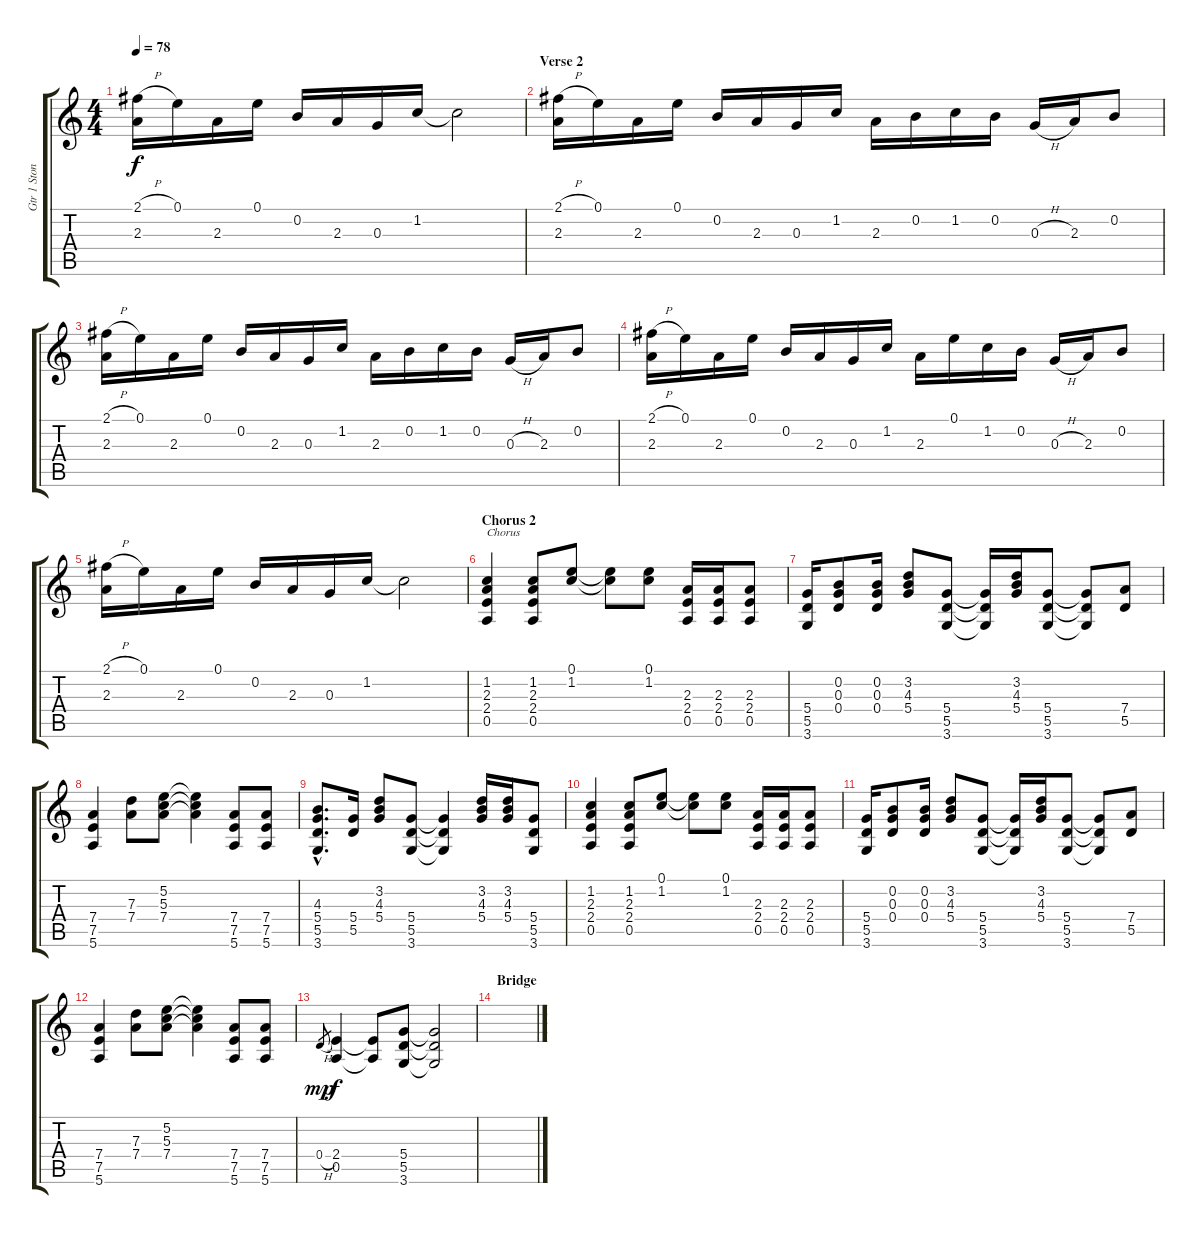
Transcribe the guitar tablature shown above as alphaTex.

\track ("Gtr 1 Stone Gossard" "Gtr 1 Ston") {instrument electricguitarjazz}
\staff {score tabs}
\tuning (E4 B3 G3 D3 A2 E2) {hide}
\ts (4 4)
\tempo 78
\clef g2
\ks c
(2.1{h} 2.3).16{dy f} 0.1.16 2.3.16 0.1.16 0.2.16 2.3.16 0.3.16 1.2.16 1.2{t}.2 |
\section ("" "Verse 2")
(2.1{h} 2.3).16 0.1.16 2.3.16 0.1.16 0.2.16 2.3.16 0.3.16 1.2.16 2.3.16 0.2.16 1.2.16 0.2.16 0.3{h}.16 2.3.16 0.2.8 |
(2.1{h} 2.3).16 0.1.16 2.3.16 0.1.16 0.2.16 2.3.16 0.3.16 1.2.16 2.3.16 0.2.16 1.2.16 0.2.16 0.3{h}.16 2.3.16 0.2.8 |
(2.1{h} 2.3).16 0.1.16 2.3.16 0.1.16 0.2.16 2.3.16 0.3.16 1.2.16 2.3.16 0.1.16 1.2.16 0.2.16 0.3{h}.16 2.3.16 0.2.8 |
(2.1{h} 2.3).16 0.1.16 2.3.16 0.1.16 0.2.16 2.3.16 0.3.16 1.2.16 1.2{t}.2 |
\section ("" "Chorus 2")
(1.2 2.3 2.4 0.5).4{txt "Chorus"} (1.2 2.3 2.4 0.5).8 (0.1 1.2).8 (0.1{t} 1.2{t}).8 (0.1 1.2).8 (2.3 2.4 0.5).16 (2.3 2.4 0.5).16 (2.3 2.4 0.5).8 |
(5.4 5.5 3.6).16 (0.2 0.3 0.4).8 (0.2 0.3 0.4).16 (3.2 4.3 5.4).8 (5.4 5.5 3.6).8 (5.4{t} 5.5{t} 3.6{t}).16 (3.2 4.3 5.4).16 (5.4 5.5 3.6).8 (5.4{t} 5.5{t} 3.6{t}).8 (7.4 5.5).8 |
(7.4 7.5 5.6).4 (7.3 7.4).8 (5.2 5.3 7.4).8 (5.2{t} 5.3{t} 7.4{t}).4 (7.4 7.5 5.6).8 (7.4 7.5 5.6).8 |
(4.3{hac} 5.4{hac} 5.5{hac} 3.6{hac}).8{d} (5.4 5.5).16 (3.2 4.3 5.4).8 (5.4 5.5 3.6).8 (5.4{t} 5.5{t} 3.6{t}).4 (3.2 4.3 5.4).16 (3.2 4.3 5.4).16 (5.4 5.5 3.6).8 |
(1.2 2.3 2.4 0.5).4 (1.2 2.3 2.4 0.5).8 (0.1 1.2).8 (0.1{t} 1.2{t}).8 (0.1 1.2).8 (2.3 2.4 0.5).16 (2.3 2.4 0.5).16 (2.3 2.4 0.5).8 |
(5.4 5.5 3.6).16 (0.2 0.3 0.4).8 (0.2 0.3 0.4).16 (3.2 4.3 5.4).8 (5.4 5.5 3.6).8 (5.4{t} 5.5{t} 3.6{t}).16 (3.2 4.3 5.4).16 (5.4 5.5 3.6).8 (5.4{t} 5.5{t} 3.6{t}).8 (7.4 5.5).8 |
(7.4 7.5 5.6).4 (7.3 7.4).8 (5.2 5.3 7.4).8 (5.2{t} 5.3{t} 7.4{t}).4 (7.4 7.5 5.6).8 (7.4 7.5 5.6).8 |
0.4{h}.8{gr dy mp} (2.4 0.5).4{dy f} (2.4{t} 0.5{t}).8 (5.4 5.5 3.6).8 (5.4{t} 5.5{t} 3.6{t}).2 |
\section ("" "Bridge")
